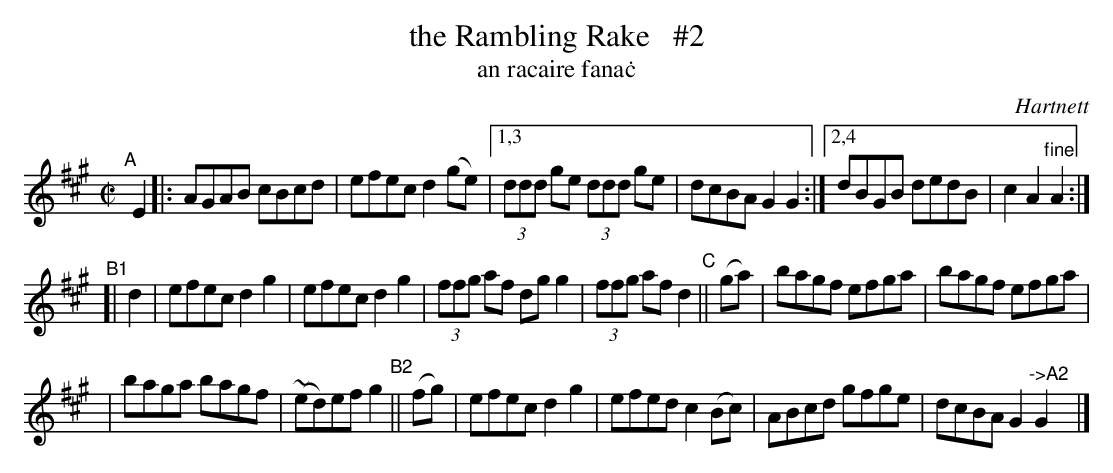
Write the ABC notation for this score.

X:1
T: the Rambling Rake   #2
T: an racaire fana\.c
O: Hartnett
M: C|
L: 1/8
K: A
"^A"[|] E2 \
|: AGAB cBcd | efec d2(ge) \
|[1,3 (3ddd ge (3ddd ge | dcBA G2G2 \
:|[2,4 dBGB dedB | c2A2 "^fine"A2 :|
"^B1"[| d2 \
| efec d2g2 | efec d2g2 \
| (3ffg af dgg2 | (3ffg af d2 \
"^C"|| (ga) \
| bagf efga | bagf efga |
| baga bagf | ~(ed)ef g2 \
"^B2"|| (fg) \
| efec d2g2 | efed c2(Bc) \
| ABcd gfge | dcBA G2"^->A2"G2 y|]
